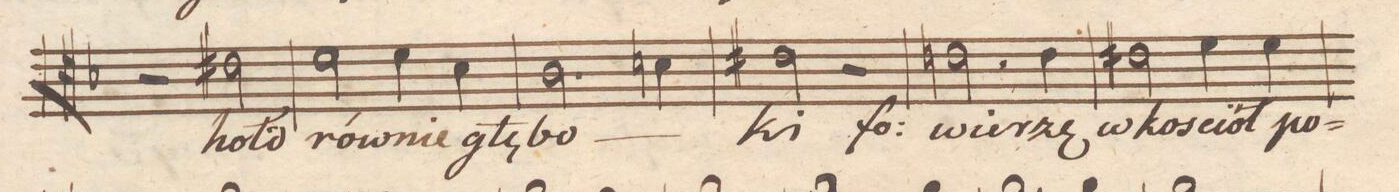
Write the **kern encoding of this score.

**kern	**text	**dynam
*I"Tenore	*	*
*clefC4	*	*
*k[b-]	*	*
*met(c|)	*	*
*M2/2	*	*
2r	.	.
2c#X\	hołd	.
=143	=143	=143
2d\	rów	.
4d\	-nie	.
4B-\	głę-	.
=144	=144	=144
2.A\	-bo-	.
4Bn\	.	.
=145	=145	=145
2c#X\	-ki	.
2r	.	.
=146	=146	=146
2.cn\	wie-	f
4c\	-rzę	.
=147	=147	=147
2c#X\	w_koś-	.
4d\	-ciół	.
4d\	pow-	.
=148	=148	=148
*-	*-	*-
